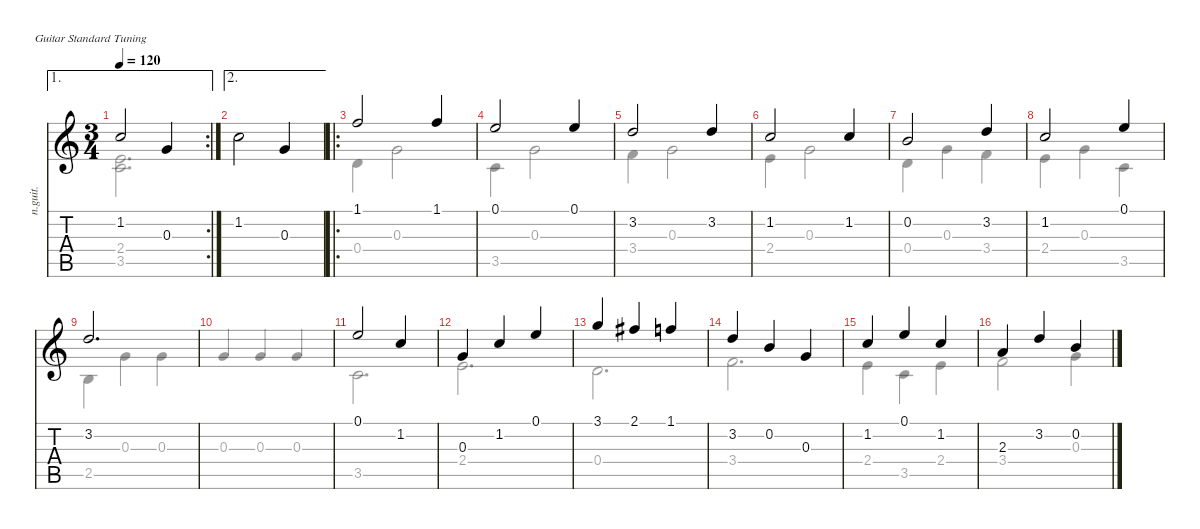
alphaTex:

\defaultSystemsLayout 4
\hideDynamics
\bracketExtendMode nobrackets
\chordDiagramsInScore
\track ("Nylon Guitar" "n.guit.") {instrument acousticguitarnylon}
\staff {score tabs}
\tuning (E4 B3 G3 D3 A2 E2)
\voice
\ae 1
\rc 2
\ts (3 4)
\tempo 120
\clef g2
\ks c
1.2.2{dy mf beam Up} 0.3.4{beam Up} |
\ae 2
1.2.2{beam Down} 0.3.4{beam Up} |
\ro
1.1.2{beam Up} 1.1.4{beam Up} |
0.1.2{beam Up} 0.1.4{beam Up} |
3.2.2{beam Up} 3.2.4{beam Up} |
1.2.2{beam Up} 1.2.4{beam Up} |
0.2.2{beam Up} 3.2.4{beam Up} |
1.2.2{beam Up} 0.1.4{beam Up} |
3.2.2{d beam Up} |
|
0.1.2{beam Up} 1.2.4{beam Up} |
0.3.4{beam Up} 1.2.4{beam Up} 0.1.4{beam Up} |
3.1.4{beam Up} 2.1{acc #}.4{beam Up} 1.1.4{beam Up} |
3.2.4{beam Up} 0.2.4{beam Up} 0.3.4{beam Up} |
1.2.4{beam Up} 0.1.4{beam Up} 1.2.4{beam Up} |
2.3.4{beam Up} 3.2.4{beam Up} 0.2.4{beam Up}
\voice
\clef g2
\ottava regular
\simile none
\ks c
(2.4 3.5).2{d dy mf beam Down} |
|
0.4.4{beam Down} 0.3.2{beam Down} |
3.5.4{beam Down} 0.3.2{beam Down} |
3.4.4{beam Down} 0.3.2{beam Down} |
2.4.4{beam Down} 0.3.2{beam Down} |
0.4.4{beam Down} 0.3.4{beam Down} 3.4.4{beam Down} |
2.4.4{beam Down} 0.3.4{beam Down} 3.5.4{beam Down} |
2.5.4{beam Down} 0.3.4{beam Down} 0.3.4{beam Down} |
0.3.4{beam Up} 0.3.4{beam Up} 0.3.4{beam Up} |
3.5.2{d beam Down} |
2.4.2{d beam Down} |
0.4.2{d beam Down} |
3.4.2{d beam Down} |
2.4.4{beam Down} 3.5.4{beam Down} 2.4.4{beam Down} |
3.4.2{beam Down} 0.3.4{beam Down}
